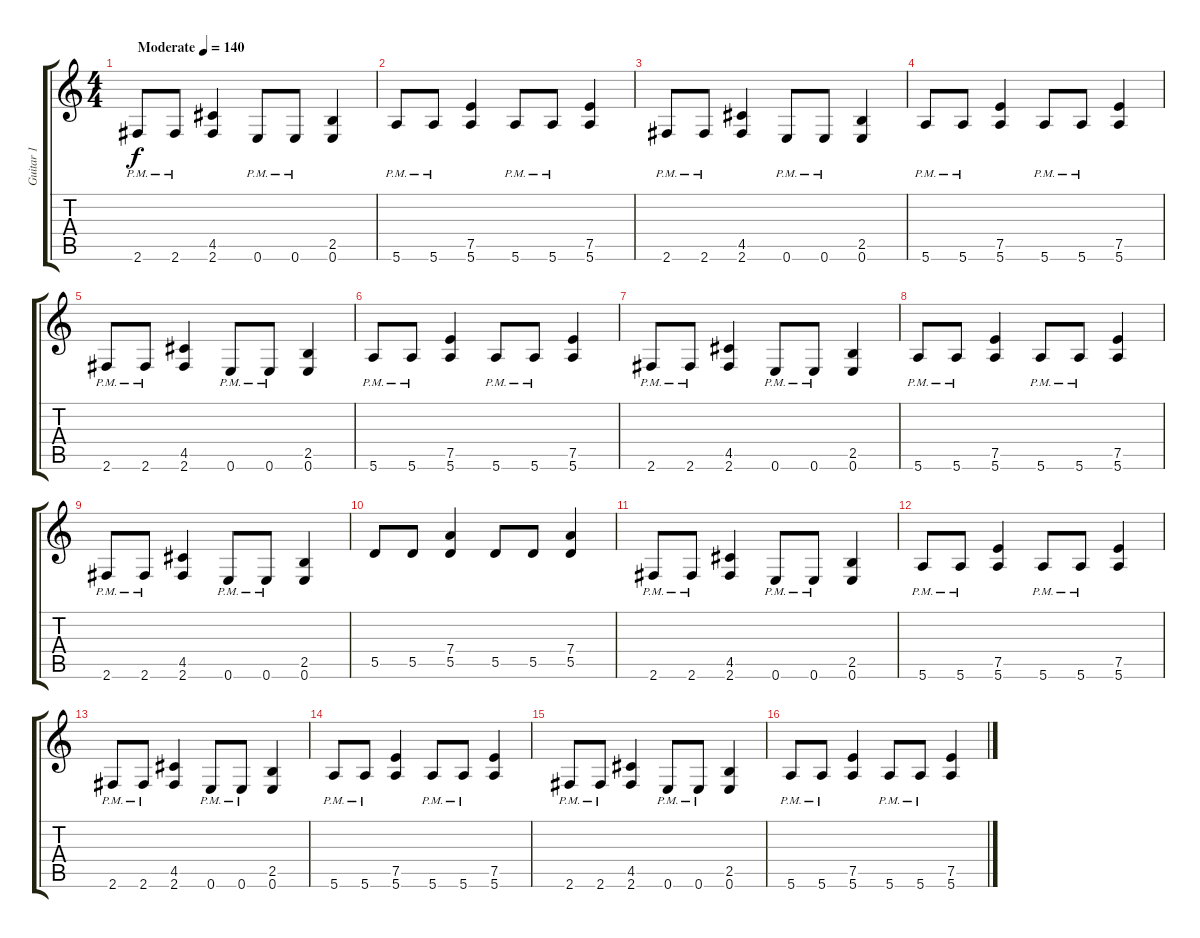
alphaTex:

\track ("Guitar 1" "Guitar 1") {instrument distortionguitar}
\staff {score tabs}
\tuning (E4 B3 G3 D3 A2 E2) {hide}
\ts (4 4)
\tempo (140 "Moderate")
\clef g2
\ks c
2.6{pm}.8{dy f instrument distortionguitar} 2.6{pm}.8 (4.5 2.6).4 0.6{pm}.8 0.6{pm}.8 (2.5 0.6).4 |
5.6{pm}.8 5.6{pm}.8 (7.5 5.6).4 5.6{pm}.8 5.6{pm}.8 (7.5 5.6).4 |
2.6{pm}.8 2.6{pm}.8 (4.5 2.6).4 0.6{pm}.8 0.6{pm}.8 (2.5 0.6).4 |
5.6{pm}.8 5.6{pm}.8 (7.5 5.6).4 5.6{pm}.8 5.6{pm}.8 (7.5 5.6).4 |
2.6{pm}.8 2.6{pm}.8 (4.5 2.6).4 0.6{pm}.8 0.6{pm}.8 (2.5 0.6).4 |
5.6{pm}.8 5.6{pm}.8 (7.5 5.6).4 5.6{pm}.8 5.6{pm}.8 (7.5 5.6).4 |
2.6{pm}.8 2.6{pm}.8 (4.5 2.6).4 0.6{pm}.8 0.6{pm}.8 (2.5 0.6).4 |
5.6{pm}.8 5.6{pm}.8 (7.5 5.6).4 5.6{pm}.8 5.6{pm}.8 (7.5 5.6).4 |
2.6{pm}.8 2.6{pm}.8 (4.5 2.6).4 0.6{pm}.8 0.6{pm}.8 (2.5 0.6).4 |
5.5.8 5.5.8 (7.4 5.5).4 5.5.8 5.5.8 (7.4 5.5).4 |
2.6{pm}.8 2.6{pm}.8 (4.5 2.6).4 0.6{pm}.8 0.6{pm}.8 (2.5 0.6).4 |
5.6{pm}.8 5.6{pm}.8 (7.5 5.6).4 5.6{pm}.8 5.6{pm}.8 (7.5 5.6).4 |
2.6{pm}.8 2.6{pm}.8 (4.5 2.6).4 0.6{pm}.8 0.6{pm}.8 (2.5 0.6).4 |
5.6{pm}.8 5.6{pm}.8 (7.5 5.6).4 5.6{pm}.8 5.6{pm}.8 (7.5 5.6).4 |
2.6{pm}.8 2.6{pm}.8 (4.5 2.6).4 0.6{pm}.8 0.6{pm}.8 (2.5 0.6).4 |
5.6{pm}.8 5.6{pm}.8 (7.5 5.6).4 5.6{pm}.8 5.6{pm}.8 (7.5 5.6).4
